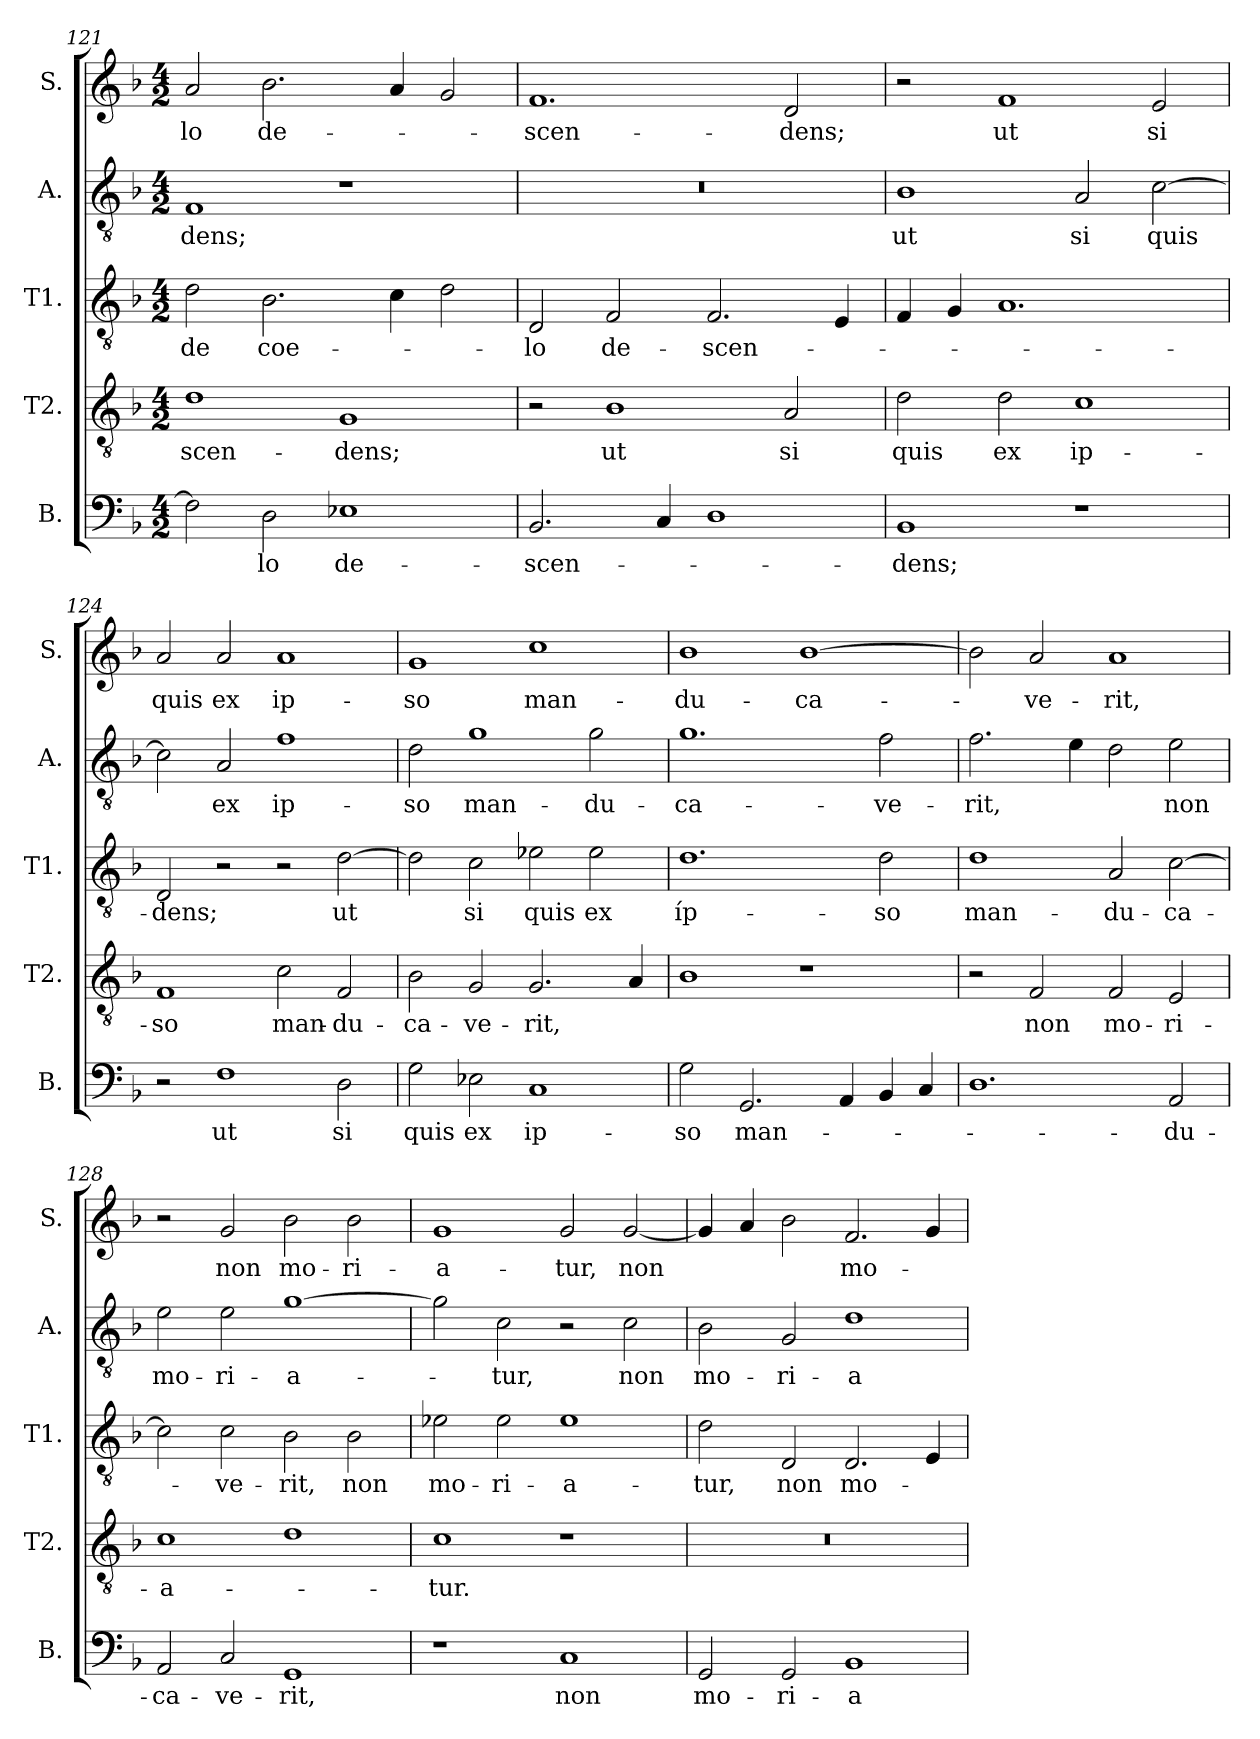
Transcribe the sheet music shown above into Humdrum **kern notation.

**kern	**text	**kern	**text	**kern	**text	**kern	**text	**kern	**text
*part5	*part5	*part4	*part4	*part3	*part3	*part2	*part2	*part1	*part1
*staff5	*staff5	*staff4	*staff4	*staff3	*staff3	*staff2	*staff2	*staff1	*staff1
*I"B.	*	*I"T2.	*	*I"T1.	*	*I"A.	*	*I"S.	*
*I'B.	*	*I'T2.	*	*I'T1.	*	*I'A.	*	*I'S.	*
*clefF4	*	*clefGv2	*	*clefGv2	*	*clefGv2	*	*clefG2	*
*k[b-]	*	*k[b-]	*	*k[b-]	*	*k[b-]	*	*k[b-]	*
*F:	*	*F:	*	*F:	*	*F:	*	*F:	*
*M4/2	*	*M4/2	*	*M4/2	*	*M4/2	*	*M4/2	*
=121	=121	=121	=121	=121	=121	=121	=121	=121	=121
!	!	!	!LO:LY:b	!	!LO:LY:b	!	!LO:LY:b	!	!LO:LY:b
2F\]	.	1d	-scen-	2d\	de	1F	-dens;	2a/	-lo
!	!LO:LY:b	!	!	!	!LO:LY:b	!	!	!	!LO:LY:b
2D\	-lo	.	.	2.B-\	coe-	.	.	2.b-\	de-
!	!LO:LY:b	!	!LO:LY:b	!	!	!	!	!	!
1E-X	de-	1G	-dens;	.	.	1r	.	.	.
.	.	.	.	4c\	.	.	.	4a/	.
.	.	.	.	2d\	.	.	.	2g/	.
=122	=122	=122	=122	=122	=122	=122	=122	=122	=122
!	!LO:LY:b	!	!	!	!LO:LY:b	!	!	!	!LO:LY:b
2.BB-/	-scen-	2r	.	2D/	-lo	0r	.	1.f	-scen-
!	!	!	!LO:LY:b	!	!LO:LY:b	!	!	!	!
.	.	1B-	ut	2F/	de-	.	.	.	.
4C/	.	.	.	.	.	.	.	.	.
!	!	!	!	!	!LO:LY:b	!	!	!	!
1D	.	.	.	2.F/	-scen-	.	.	.	.
!	!	!	!LO:LY:b	!	!	!	!	!	!LO:LY:b
.	.	2A/	si	.	.	.	.	2d/	-dens;
.	.	.	.	4E/	.	.	.	.	.
!!LO:LB:g=z
=123	=123	=123	=123	=123	=123	=123	=123	=123	=123
!	!LO:LY:b	!	!LO:LY:b	!	!	!	!LO:LY:b	!	!
1BB-	-dens;	2d\	quis	4F/	.	1B-	ut	2r	.
.	.	.	.	4G/	.	.	.	.	.
!	!	!	!LO:LY:b	!	!	!	!	!	!LO:LY:b
.	.	2d\	ex	1.A	.	.	.	1f	ut
!	!	!	!LO:LY:b	!	!	!	!LO:LY:b	!	!
1r	.	1c	ip-	.	.	2A/	si	.	.
!	!	!	!	!	!	!	!LO:LY:b	!	!LO:LY:b
.	.	.	.	.	.	[2c\	quis	2e/	si
=124	=124	=124	=124	=124	=124	=124	=124	=124	=124
!	!	!	!LO:LY:b	!	!LO:LY:b	!	!	!	!LO:LY:b
2r	.	1F	-so	2D/	-dens;	2c\]	.	2a/	quis
!	!LO:LY:b	!	!	!	!	!	!LO:LY:b	!	!LO:LY:b
1F	ut	.	.	2r	.	2A/	ex	2a/	ex
!	!	!	!LO:LY:b	!	!	!	!LO:LY:b	!	!LO:LY:b
.	.	2c\	man-	2r	.	1f	ip-	1a	ip-
!	!LO:LY:b	!	!LO:LY:b	!	!LO:LY:b	!	!	!	!
2D\	si	2F/	-du-	[2d\	ut	.	.	.	.
=125	=125	=125	=125	=125	=125	=125	=125	=125	=125
!	!LO:LY:b	!	!LO:LY:b	!	!	!	!LO:LY:b	!	!LO:LY:b
2G\	quis	2B-\	-ca-	2d\]	.	2d\	-so	1g	-so
!	!LO:LY:b	!	!LO:LY:b	!	!LO:LY:b	!	!LO:LY:b	!	!
2E-X\	ex	2G/	-ve-	2c\	si	1g	man-	.	.
!	!LO:LY:b	!	!LO:LY:b	!	!LO:LY:b	!	!	!	!LO:LY:b
1C	ip-	2.G/	-rit,	2e-X\	quis	.	.	1cc	man-
!	!	!	!	!	!LO:LY:b	!	!LO:LY:b	!	!
.	.	.	.	2e-\	ex	2g\	-du-	.	.
.	.	4A/	.	.	.	.	.	.	.
=126	=126	=126	=126	=126	=126	=126	=126	=126	=126
!	!LO:LY:b	!	!	!	!LO:LY:b	!	!LO:LY:b	!	!LO:LY:b
2G\	-so	1B-	.	1.d	íp-	1.g	-ca-	1b-	-du-
!	!LO:LY:b	!	!	!	!	!	!	!	!
2.GG/	man-	.	.	.	.	.	.	.	.
!	!	!	!	!	!	!	!	!	!LO:LY:b
.	.	1r	.	.	.	.	.	[1b-	-ca-
4AA/	.	.	.	.	.	.	.	.	.
!	!	!	!	!	!LO:LY:b	!	!LO:LY:b	!	!
4BB-/	.	.	.	2d\	-so	2f\	-ve-	.	.
4C/	.	.	.	.	.	.	.	.	.
!!LO:PB:g=z
=127	=127	=127	=127	=127	=127	=127	=127	=127	=127
!	!	!	!	!	!LO:LY:b	!	!LO:LY:b	!	!
1.D	.	2r	.	1d	man-	2.f\	-rit,	2b-\]	.
!	!	!	!LO:LY:b	!	!	!	!	!	!LO:LY:b
.	.	2F/	non	.	.	.	.	2a/	-ve-
.	.	.	.	.	.	4e\	.	.	.
!	!	!	!LO:LY:b	!	!LO:LY:b	!	!	!	!LO:LY:b
.	.	2F/	mo-	2A/	-du-	2d\	.	1a	-rit,
!	!LO:LY:b	!	!LO:LY:b	!	!LO:LY:b	!	!LO:LY:b	!	!
2AA/	-du-	2E/	-ri-	[2c\	-ca-	2e\	non	.	.
=128	=128	=128	=128	=128	=128	=128	=128	=128	=128
!	!LO:LY:b	!	!LO:LY:b	!	!	!	!LO:LY:b	!	!
2AA/	-ca-	1c	-a-	2c\]	.	2e\	mo-	2r	.
!	!LO:LY:b	!	!	!	!LO:LY:b	!	!LO:LY:b	!	!LO:LY:b
2C/	-ve-	.	.	2c\	-ve-	2e\	-ri-	2g/	non
!	!LO:LY:b	!	!	!	!LO:LY:b	!	!LO:LY:b	!	!LO:LY:b
1GG	-rit,	1d	.	2B-\	-rit,	[1g	-a-	2b-\	mo-
!	!	!	!	!	!LO:LY:b	!	!	!	!LO:LY:b
.	.	.	.	2B-\	non	.	.	2b-\	-ri-
=129	=129	=129	=129	=129	=129	=129	=129	=129	=129
!	!	!	!LO:LY:b	!	!LO:LY:b	!	!	!	!LO:LY:b
1r	.	1c	-tur.	2e-X\	mo-	2g\]	.	1g	-a-
!	!	!	!	!	!LO:LY:b	!	!LO:LY:b	!	!
.	.	.	.	2e-\	-ri-	2c\	-tur,	.	.
!	!LO:LY:b	!	!	!	!LO:LY:b	!	!	!	!LO:LY:b
1C	non	1r	.	1e-	-a-	2r	.	2g/	-tur,
!	!	!	!	!	!	!	!LO:LY:b	!	!LO:LY:b
.	.	.	.	.	.	2c\	non	[2g/	non
=130	=130	=130	=130	=130	=130	=130	=130	=130	=130
!	!LO:LY:b	!	!	!	!LO:LY:b	!	!LO:LY:b	!	!
2GG/	mo-	0r	.	2d\	-tur,	2B-\	mo-	4g/]	.
.	.	.	.	.	.	.	.	4a/	.
!	!LO:LY:b	!	!	!	!LO:LY:b	!	!LO:LY:b	!	!
2GG/	-ri-	.	.	2D/	non	2G/	-ri-	2b-\	.
!	!LO:LY:b	!	!	!	!LO:LY:b	!	!LO:LY:b	!	!LO:LY:b
1BB-	-a-	.	.	2.D/	mo-	1d	-a-	2.f/	mo-
.	.	.	.	4E/	.	.	.	4g/	.
=	=	=	=	=	=	=	=	=	=
*-	*-	*-	*-	*-	*-	*-	*-	*-	*-
